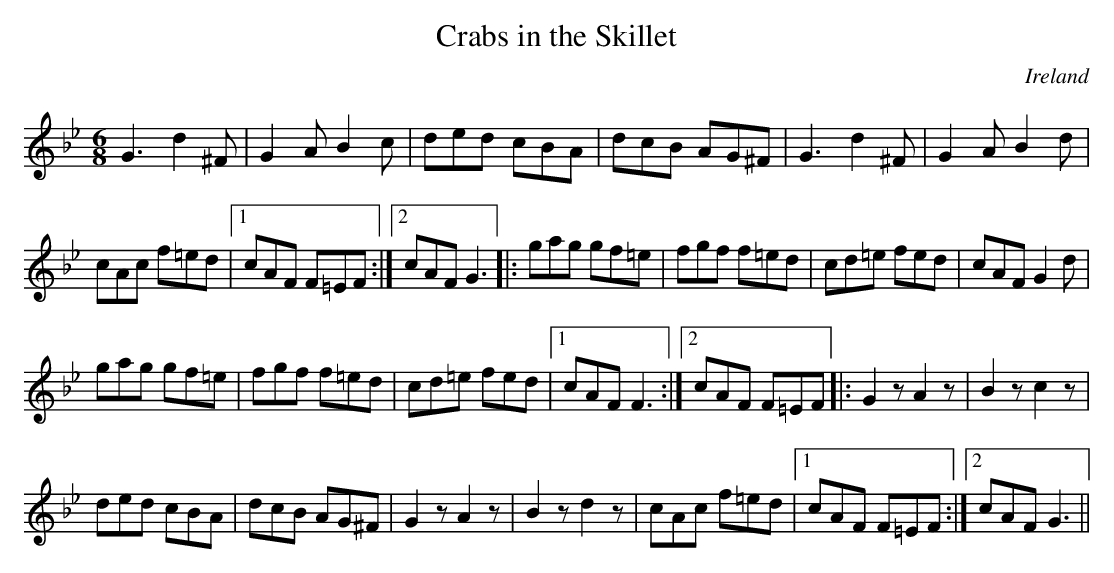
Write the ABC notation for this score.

X:1
T:Crabs in the Skillet
O:Ireland
M:6/8
K:Gm
G3 d2^F|G2A B2c|ded cBA|dcB AG^F|\
G3 d2^F|G2A B2d|
cAc f=ed|1 cAF F=EF :|2 cAF G3|:\
gag gf=e|fgf f=ed|cd=e fed|cAF G2d|
gag gf=e|fgf f=ed|cd=e fed\
|1 cAF F3:|2 cAF F=EF|:\
G2z A2z|B2z c2z|
ded cBA|dcB AG^F|\
G2z A2z|B2z d2z|cAc f=ed|1 cAF F=EF :|2 cAF G3||
